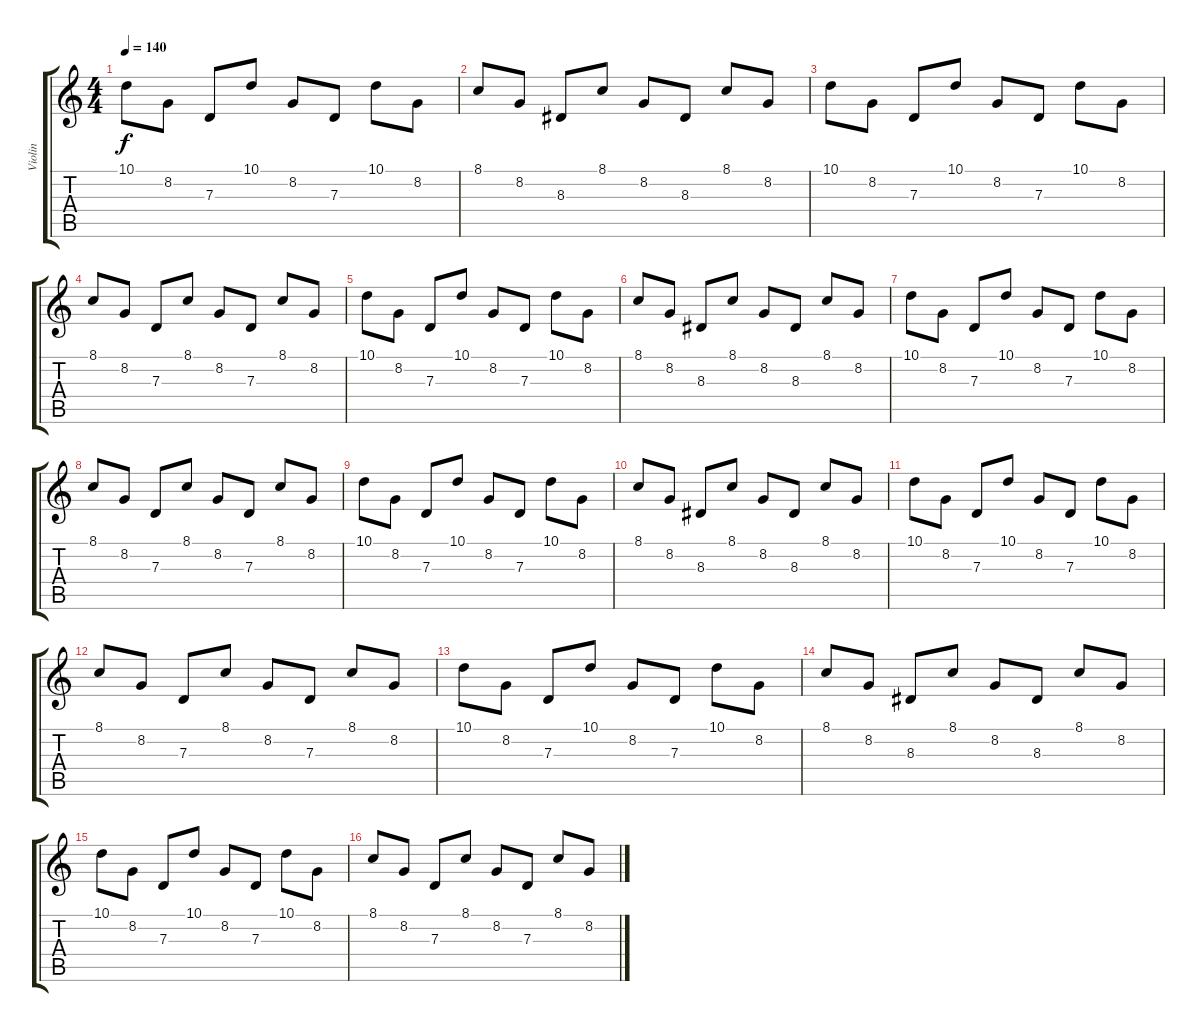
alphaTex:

\track ("Violin" "Violin") {instrument violin}
\staff {score tabs}
\tuning (E4 B3 G3 D3 A2 D2) {hide}
\ts (4 4)
\tempo 140
\clef g2
\ks c
10.1.8{dy f} 8.2.8 7.3.8 10.1.8 8.2.8 7.3.8 10.1.8 8.2.8 |
8.1.8 8.2.8 8.3.8 8.1.8 8.2.8 8.3.8 8.1.8 8.2.8 |
10.1.8 8.2.8 7.3.8 10.1.8 8.2.8 7.3.8 10.1.8 8.2.8 |
8.1.8 8.2.8 7.3.8 8.1.8 8.2.8 7.3.8 8.1.8 8.2.8 |
10.1.8 8.2.8 7.3.8 10.1.8 8.2.8 7.3.8 10.1.8 8.2.8 |
8.1.8 8.2.8 8.3.8 8.1.8 8.2.8 8.3.8 8.1.8 8.2.8 |
10.1.8 8.2.8 7.3.8 10.1.8 8.2.8 7.3.8 10.1.8 8.2.8 |
8.1.8 8.2.8 7.3.8 8.1.8 8.2.8 7.3.8 8.1.8 8.2.8 |
10.1.8 8.2.8 7.3.8 10.1.8 8.2.8 7.3.8 10.1.8 8.2.8 |
8.1.8 8.2.8 8.3.8 8.1.8 8.2.8 8.3.8 8.1.8 8.2.8 |
10.1.8 8.2.8 7.3.8 10.1.8 8.2.8 7.3.8 10.1.8 8.2.8 |
8.1.8 8.2.8 7.3.8 8.1.8 8.2.8 7.3.8 8.1.8 8.2.8 |
10.1.8 8.2.8 7.3.8 10.1.8 8.2.8 7.3.8 10.1.8 8.2.8 |
8.1.8 8.2.8 8.3.8 8.1.8 8.2.8 8.3.8 8.1.8 8.2.8 |
10.1.8 8.2.8 7.3.8 10.1.8 8.2.8 7.3.8 10.1.8 8.2.8 |
8.1.8 8.2.8 7.3.8 8.1.8 8.2.8 7.3.8 8.1.8 8.2.8
